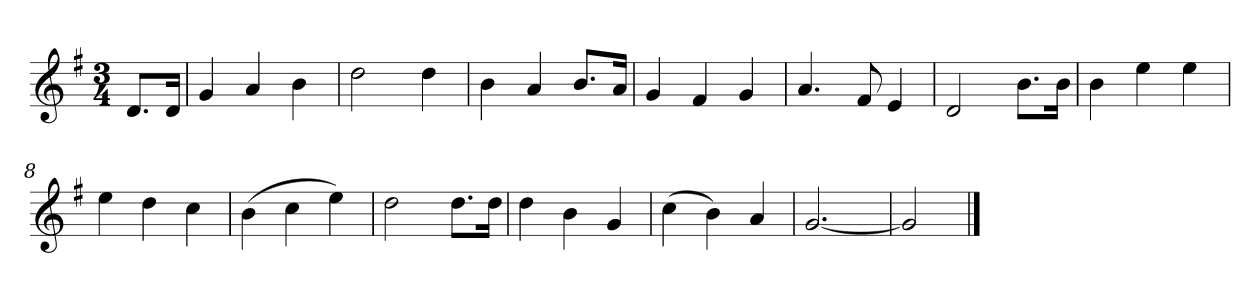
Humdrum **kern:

**kern
*part1
*staff1
*k[f#]
*M3/4
*MM120
=
8.dL
16dJk
=1
4g
4a
4b
=2
2dd
4dd
=3
4b
4a
8.bL
16aJk
=4
4g
4f#
4g
=5
4.a
8f#
4e
=6
2d
8.bL
16bJk
=7
4b
4ee
4ee
=8
4ee
4dd
4cc
=9
(4b
4cc
4ee)
=10
2dd
8.ddL
16ddJk
=11
4dd
4b
4g
=12
(4cc
4b)
4a
=13
[2.g
=14
2g]
==
*-
